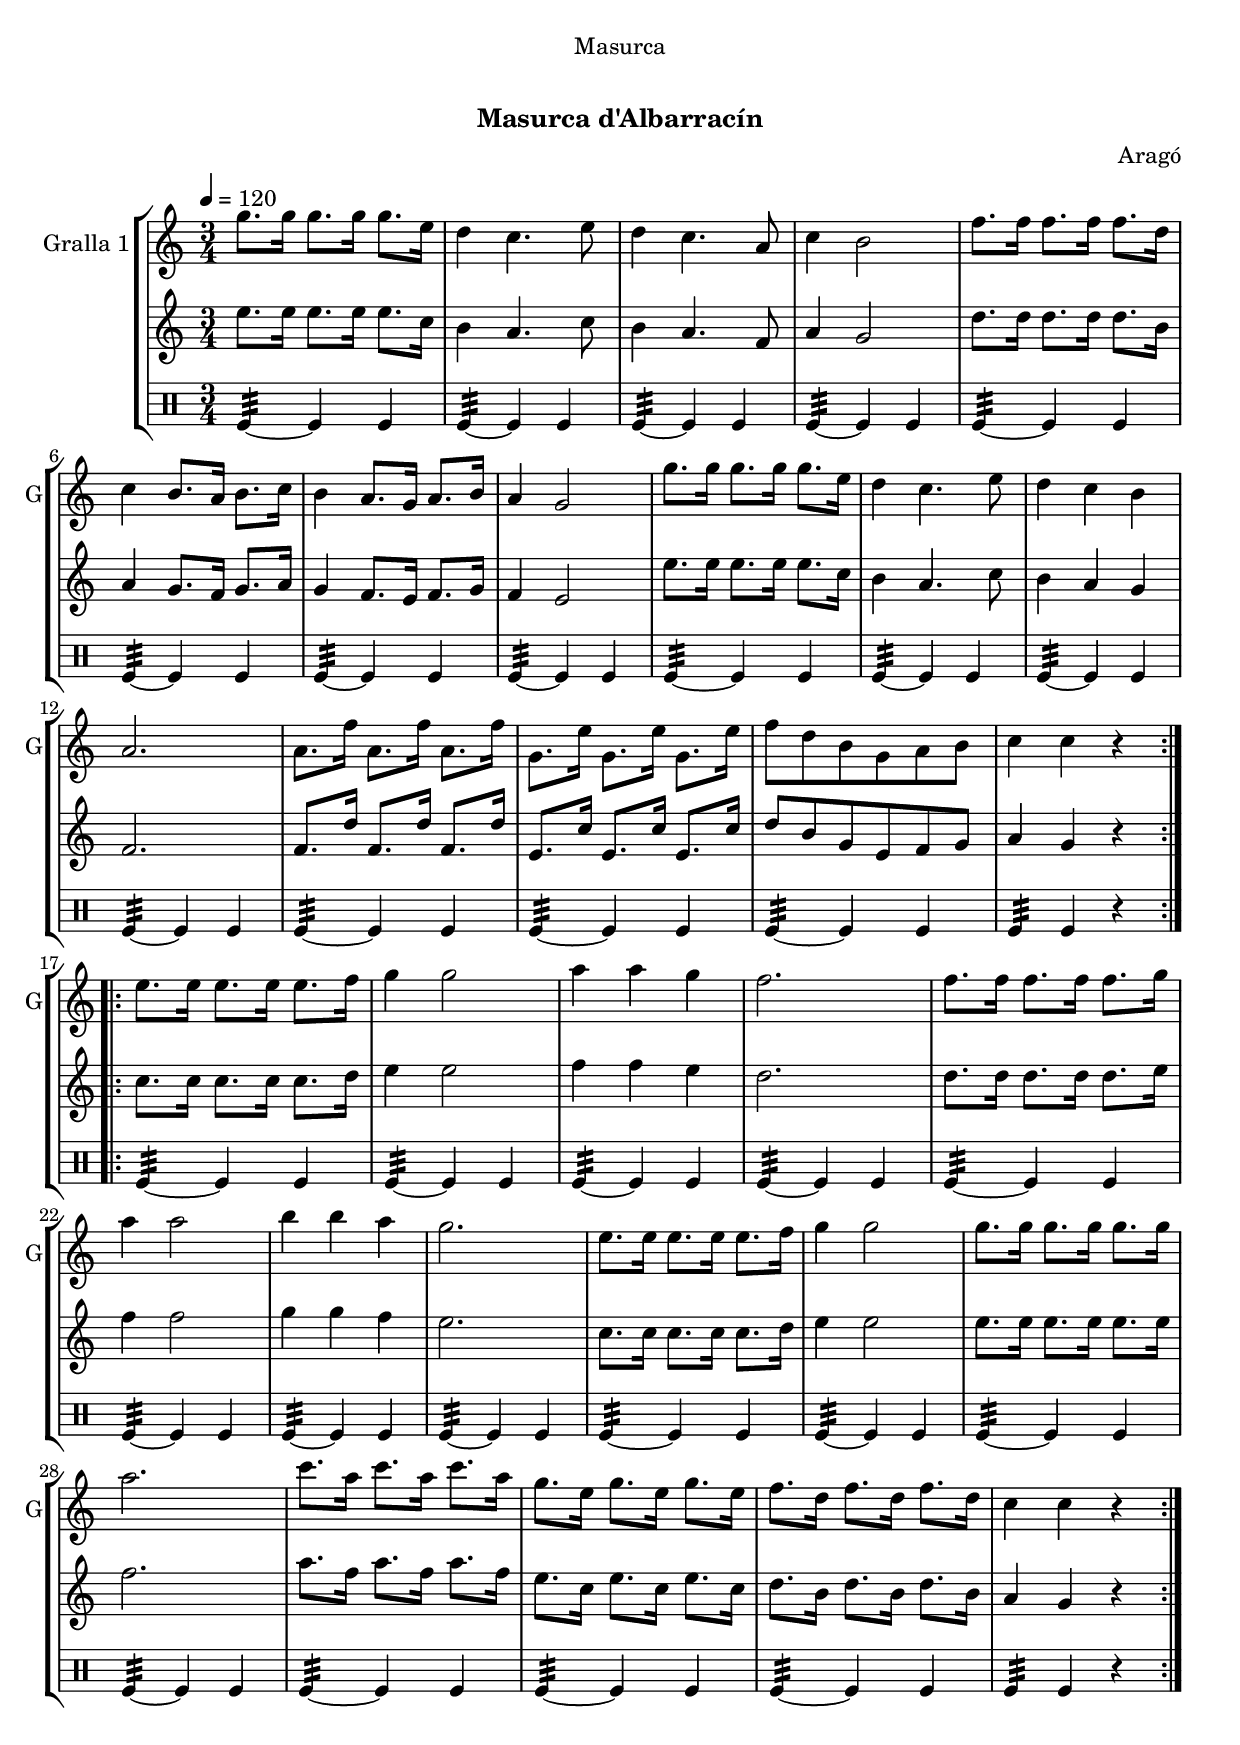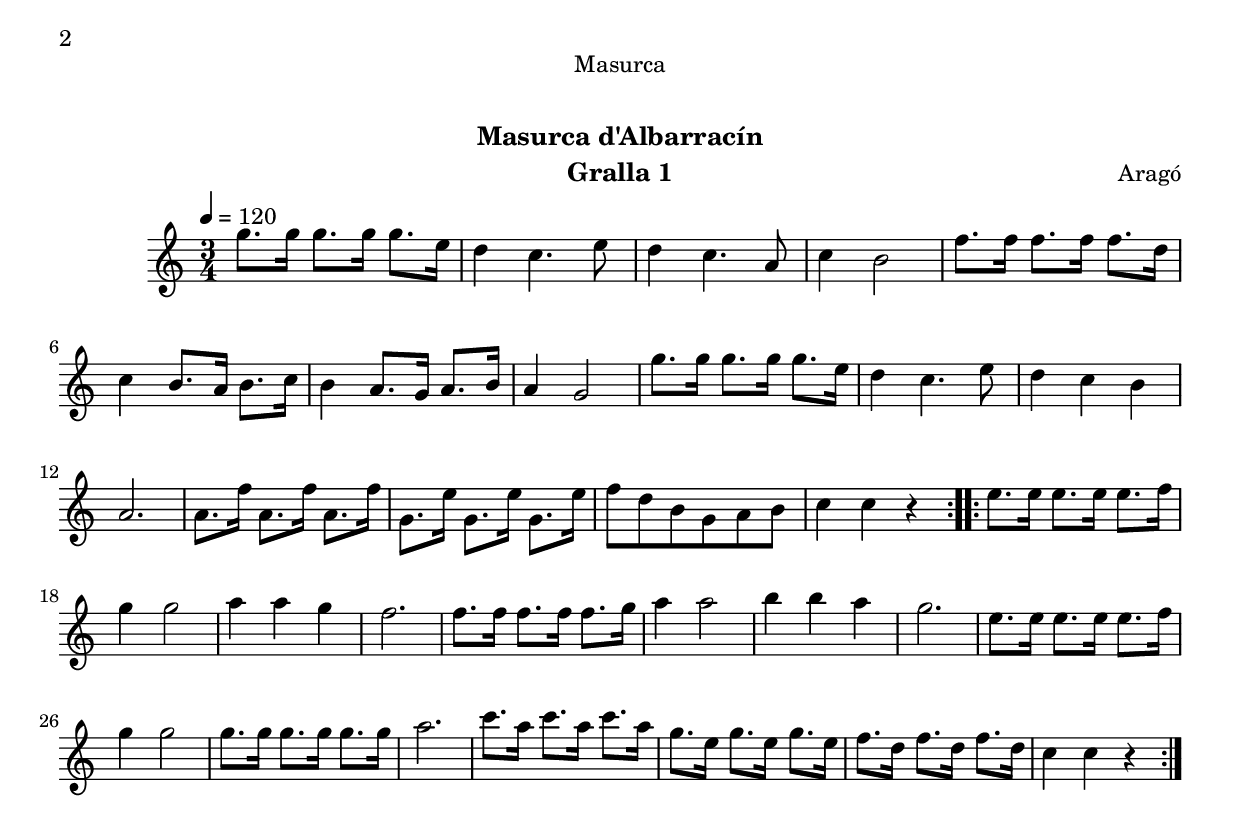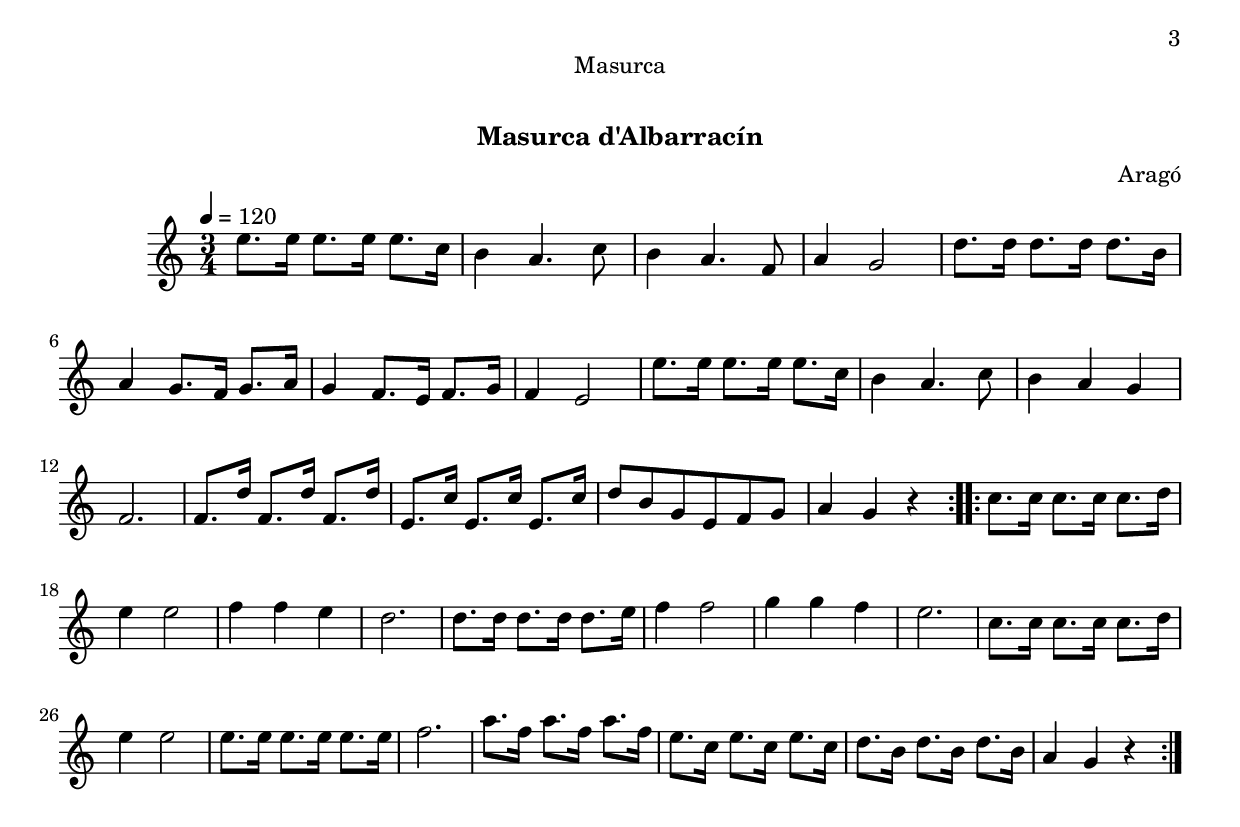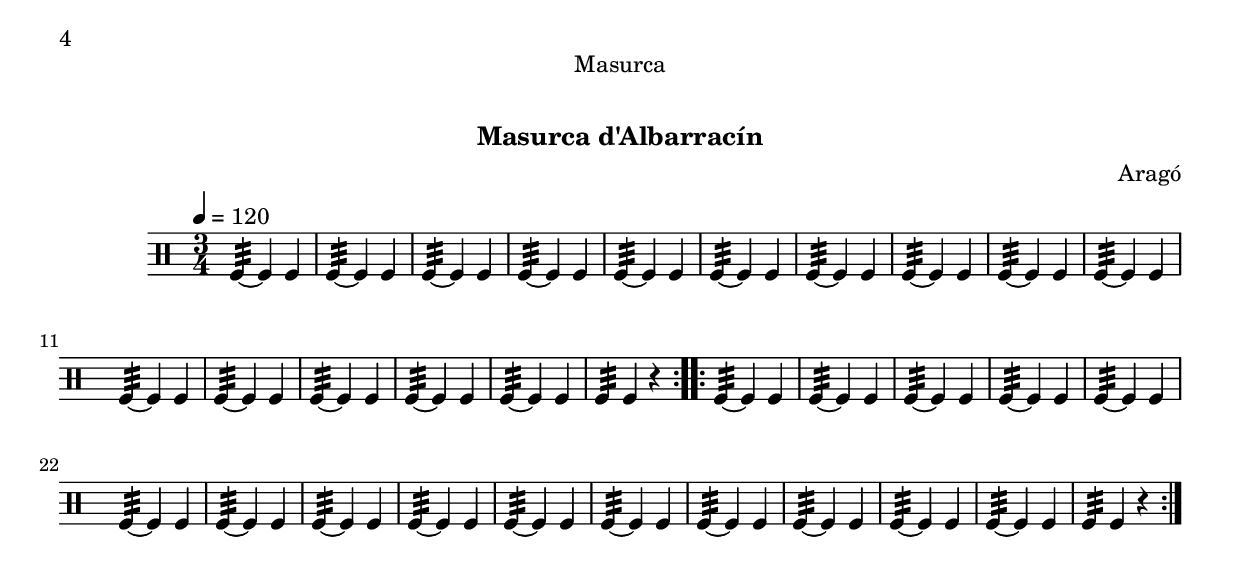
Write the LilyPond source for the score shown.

\version "2.16.0"

\header {
  dedication="Masurca"
  title="  "
  subtitle="Masurca d'Albarracín"
  subsubtitle=""
  poet=""
  meter=""
  piece=""
  composer="Aragó"
  arranger=""
  opus=""
  instrument=""
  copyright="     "
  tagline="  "
}

liniaroAa =
\relative g''
{
  \tempo 4=120
  \clef treble
  \key c \major
  \time 3/4
  \repeat volta 2 { g8. g16 g8. g16 g8. e16  |
  d4 c4. e8  |
  d4 c4. a8  |
  c4 b2  |
  %05
  f'8. f16 f8. f16 f8. d16  |
  c4 b8. a16 b8. c16  |
  b4 a8. g16 a8. b16  |
  a4 g2  |
  g'8. g16 g8. g16 g8. e16  |
  %10
  d4 c4. e8  |
  d4 c b  |
  a2.  |
  a8. f'16 a,8. f'16 a,8. f'16  |
  g,8. e'16 g,8. e'16 g,8. e'16  |
  %15
  f8 d b g a b  |
  c4 c r  | }
  \repeat volta 2 { e8. e16 e8. e16 e8. f16  |
  g4 g2  |
  a4 a g  |
  %20
  f2.  |
  f8. f16 f8. f16 f8. g16  |
  a4 a2  |
  b4 b a  |
  g2.  |
  %25
  e8. e16 e8. e16 e8. f16  |
  g4 g2  |
  g8. g16 g8. g16 g8. g16  |
  a2.  |
  c8. a16 c8. a16 c8. a16  |
  %30
  g8. e16 g8. e16 g8. e16  |
  f8. d16 f8. d16 f8. d16  |
  c4 c r  | }
}

liniaroAb =
\relative e''
{
  \tempo 4=120
  \clef treble
  \key c \major
  \time 3/4
  \repeat volta 2 { e8. e16 e8. e16 e8. c16  |
  b4 a4. c8  |
  b4 a4. f8  |
  a4 g2  |
  %05
  d'8. d16 d8. d16 d8. b16  |
  a4 g8. f16 g8. a16  |
  g4 f8. e16 f8. g16  |
  f4 e2  |
  e'8. e16 e8. e16 e8. c16  |
  %10
  b4 a4. c8  |
  b4 a g  |
  f2.  |
  f8. d'16 f,8. d'16 f,8. d'16  |
  e,8. c'16 e,8. c'16 e,8. c'16  |
  %15
  d8 b g e f g  |
  a4 g r  | }
  \repeat volta 2 { c8. c16 c8. c16 c8. d16  |
  e4 e2  |
  f4 f e  |
  %20
  d2.  |
  d8. d16 d8. d16 d8. e16  |
  f4 f2  |
  g4 g f  |
  e2.  |
  %25
  c8. c16 c8. c16 c8. d16  |
  e4 e2  |
  e8. e16 e8. e16 e8. e16  |
  f2.  |
  a8. f16 a8. f16 a8. f16  |
  %30
  e8. c16 e8. c16 e8. c16  |
  d8. b16 d8. b16 d8. b16  |
  a4 g r  | }
}

liniaroAc =
\drummode
{
  \tempo 4=120
  \time 3/4
  \repeat volta 2 { tomfl4:32 ~ tomfl tomfl  |
  tomfl4:32 ~ tomfl tomfl  |
  tomfl4:32 ~ tomfl tomfl  |
  tomfl4:32 ~ tomfl tomfl  |
  %05
  tomfl4:32 ~ tomfl tomfl  |
  tomfl4:32 ~ tomfl tomfl  |
  tomfl4:32 ~ tomfl tomfl  |
  tomfl4:32 ~ tomfl tomfl  |
  tomfl4:32 ~ tomfl tomfl  |
  %10
  tomfl4:32 ~ tomfl tomfl  |
  tomfl4:32 ~ tomfl tomfl  |
  tomfl4:32 ~ tomfl tomfl  |
  tomfl4:32 ~ tomfl tomfl  |
  tomfl4:32 ~ tomfl tomfl  |
  %15
  tomfl4:32 ~ tomfl tomfl  |
  tomfl4:32 tomfl r  | }
  \repeat volta 2 { tomfl4:32 ~ tomfl tomfl  |
  tomfl4:32 ~ tomfl tomfl  |
  tomfl4:32 ~ tomfl tomfl  |
  %20
  tomfl4:32 ~ tomfl tomfl  |
  tomfl4:32 ~ tomfl tomfl  |
  tomfl4:32 ~ tomfl tomfl  |
  tomfl4:32 ~ tomfl tomfl  |
  tomfl4:32 ~ tomfl tomfl  |
  %25
  tomfl4:32 ~ tomfl tomfl  |
  tomfl4:32 ~ tomfl tomfl  |
  tomfl4:32 ~ tomfl tomfl  |
  tomfl4:32 ~ tomfl tomfl  |
  tomfl4:32 ~ tomfl tomfl  |
  %30
  tomfl4:32 ~ tomfl tomfl  |
  tomfl4:32 ~ tomfl tomfl  |
  tomfl4:32 tomfl r  | }
}

\bookpart {
  \score {
    \new StaffGroup {
      \override Score.RehearsalMark #'self-alignment-X = #LEFT
      <<
        \new Staff \with {instrumentName = #"Gralla 1" shortInstrumentName = #"G"} \liniaroAa
        \new Staff \with {instrumentName = #"" shortInstrumentName = #" "} \liniaroAb
        \new DrumStaff \with {instrumentName = #"" shortInstrumentName = #" "} \liniaroAc
      >>
    }
    \layout {}
  }\score { \unfoldRepeats
    \new StaffGroup {
      \override Score.RehearsalMark #'self-alignment-X = #LEFT
      <<
        \new Staff \with {instrumentName = #"Gralla 1" shortInstrumentName = #"G"} \liniaroAa
        \new Staff \with {instrumentName = #"" shortInstrumentName = #" "} \liniaroAb
        \new DrumStaff \with {instrumentName = #"" shortInstrumentName = #" "} \liniaroAc
      >>
    }
    \midi {}
  }
}

\bookpart {
  \header {instrument="Gralla 1"}
  \score {
    \new StaffGroup {
      \override Score.RehearsalMark #'self-alignment-X = #LEFT
      <<
        \new Staff \liniaroAa
      >>
    }
    \layout {}
  }\score { \unfoldRepeats
    \new StaffGroup {
      \override Score.RehearsalMark #'self-alignment-X = #LEFT
      <<
        \new Staff \liniaroAa
      >>
    }
    \midi {}
  }
}

\bookpart {
  \header {instrument=""}
  \score {
    \new StaffGroup {
      \override Score.RehearsalMark #'self-alignment-X = #LEFT
      <<
        \new Staff \liniaroAb
      >>
    }
    \layout {}
  }\score { \unfoldRepeats
    \new StaffGroup {
      \override Score.RehearsalMark #'self-alignment-X = #LEFT
      <<
        \new Staff \liniaroAb
      >>
    }
    \midi {}
  }
}

\bookpart {
  \header {instrument=""}
  \score {
    \new StaffGroup {
      \override Score.RehearsalMark #'self-alignment-X = #LEFT
      <<
        \new DrumStaff \liniaroAc
      >>
    }
    \layout {}
  }\score { \unfoldRepeats
    \new StaffGroup {
      \override Score.RehearsalMark #'self-alignment-X = #LEFT
      <<
        \new DrumStaff \liniaroAc
      >>
    }
    \midi {}
  }
}

